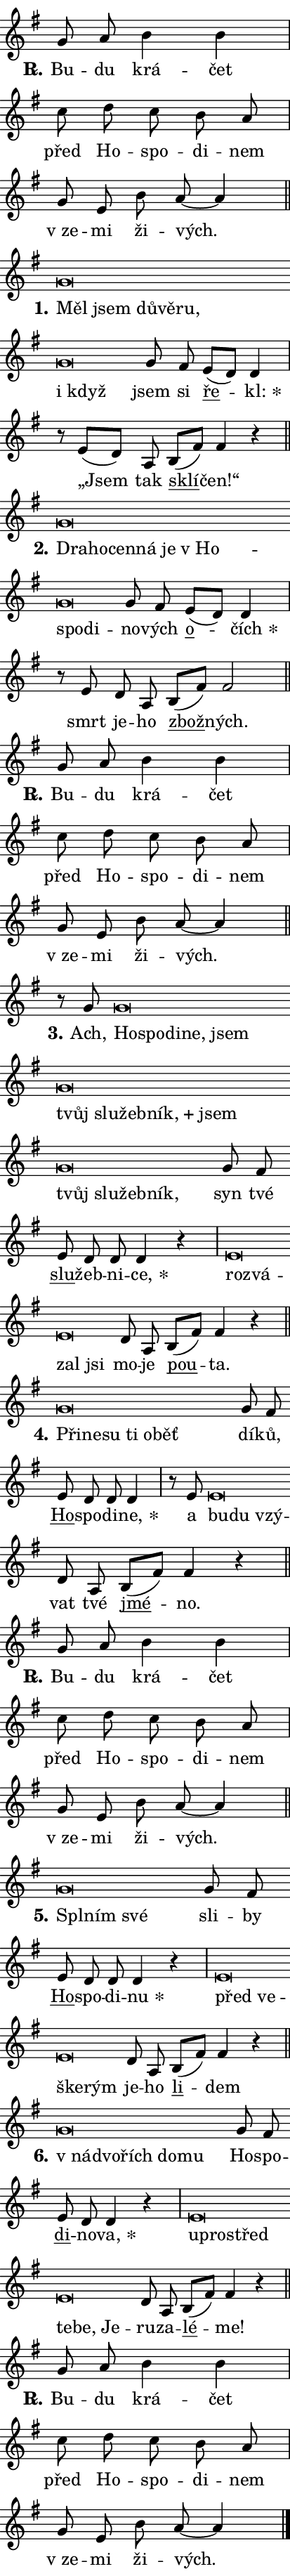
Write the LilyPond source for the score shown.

\version "2.24.0"
\header { tagline = "" }
\paper {
  indent = 0\cm
  top-margin = 0\cm
  right-margin = 0\cm
  bottom-margin = 0\cm
  left-margin = 0\cm
  paper-width = 7\cm
  page-breaking = #ly:one-page-breaking
  system-system-spacing.basic-distance = #11
  score-system-spacing.basic-distance = #11
  ragged-last = ##f
}


%% Author: Thomas Morley
%% https://lists.gnu.org/archive/html/lilypond-user/2020-05/msg00002.html
#(define (line-position grob)
"Returns position of @var[grob} in current system:
   @code{'start}, if at first time-step
   @code{'end}, if at last time-step
   @code{'middle} otherwise
"
  (let* ((col (ly:item-get-column grob))
         (ln (ly:grob-object col 'left-neighbor))
         (rn (ly:grob-object col 'right-neighbor))
         (col-to-check-left (if (ly:grob? ln) ln col))
         (col-to-check-right (if (ly:grob? rn) rn col))
         (break-dir-left
           (and
             (ly:grob-property col-to-check-left 'non-musical #f)
             (ly:item-break-dir col-to-check-left)))
         (break-dir-right
           (and
             (ly:grob-property col-to-check-right 'non-musical #f)
             (ly:item-break-dir col-to-check-right))))
        (cond ((eqv? 1 break-dir-left) 'start)
              ((eqv? -1 break-dir-right) 'end)
              (else 'middle))))

#(define (tranparent-at-line-position vctor)
  (lambda (grob)
  "Relying on @code{line-position} select the relevant enry from @var{vctor}.
Used to determine transparency,"
    (case (line-position grob)
      ((end) (not (vector-ref vctor 0)))
      ((middle) (not (vector-ref vctor 1)))
      ((start) (not (vector-ref vctor 2))))))

noteHeadBreakVisibility =
#(define-music-function (break-visibility)(vector?)
"Makes @code{NoteHead}s transparent relying on @var{break-visibility}"
#{
  \override NoteHead.transparent =
    #(tranparent-at-line-position break-visibility)
#})

#(define delete-ledgers-for-transparent-note-heads
  (lambda (grob)
    "Reads whether a @code{NoteHead} is transparent.
If so this @code{NoteHead} is removed from @code{'note-heads} from
@var{grob}, which is supposed to be @code{LedgerLineSpanner}.
As a result ledgers are not printed for this @code{NoteHead}"
    (let* ((nhds-array (ly:grob-object grob 'note-heads))
           (nhds-list
             (if (ly:grob-array? nhds-array)
                 (ly:grob-array->list nhds-array)
                 '()))
           ;; Relies on the transparent-property being done before
           ;; Staff.LedgerLineSpanner.after-line-breaking is executed.
           ;; This is fragile ...
           (to-keep
             (remove
               (lambda (nhd)
                 (ly:grob-property nhd 'transparent #f))
               nhds-list)))
      ;; TODO find a better method to iterate over grob-arrays, similiar
      ;; to filter/remove etc for lists
      ;; For now rebuilt from scratch
      (set! (ly:grob-object grob 'note-heads)  '())
      (for-each
        (lambda (nhd)
          (ly:pointer-group-interface::add-grob grob 'note-heads nhd))
        to-keep))))

hideNotes = {
  \noteHeadBreakVisibility #begin-of-line-visible
}
unHideNotes = {
  \noteHeadBreakVisibility #all-visible
}

% work-around for resetting accidentals
% https://lilypond.org/doc/v2.23/Documentation/notation/displaying-rhythms#unmetered-music
cadenzaMeasure = {
  \cadenzaOff
  \partial 1024 s1024
  \cadenzaOn
}

#(define-markup-command (accent layout props text) (markup?)
  "Underline accented syllable"
  (interpret-markup layout props
    #{\markup \override #'(offset . 4.3) \underline { #text }#}))

responsum = \markup \concat {
  "R" \hspace #-1.05 \path #0.1 #'((moveto 0 0.07) (lineto 0.9 0.8)) \hspace #0.05 "."
}

\layout {
    \context {
        \Staff
        \remove "Time_signature_engraver"
        \override LedgerLineSpanner.after-line-breaking = #delete-ledgers-for-transparent-note-heads
    }
    \context {
        \Voice {
            \override NoteHead.output-attributes = #'((class . "notehead"))
            \override Hairpin.height = #0.55
        }
    }
    \context {
        \Lyrics {
            \override StanzaNumber.output-attributes = #'((class . "stanzanumber"))
            \override LyricSpace.minimum-distance = #0.9
            \override LyricText.font-name = #"TeX Gyre Schola"
            \override LyricText.font-size = 1
            \override StanzaNumber.font-name = #"TeX Gyre Schola Bold"
            \override StanzaNumber.font-size = 1
        }
    }
}

% magnetic-lyrics.ily
%
%   written by
%     Jean Abou Samra <jean@abou-samra.fr>
%     Werner Lemberg <wl@gnu.org>
%
%   adapted by
%     Jiri Hon <jiri.hon@gmail.com>
%
% Version 2022-Apr-15

% https://www.mail-archive.com/lilypond-user@gnu.org/msg149350.html

#(define (Left_hyphen_pointer_engraver context)
   "Collect syllable-hyphen-syllable occurrences in lyrics and store
them in properties.  This engraver only looks to the left.  For
example, if the lyrics input is @code{foo -- bar}, it does the
following.

@itemize @bullet
@item
Set the @code{text} property of the @code{LyricHyphen} grob between
@q{foo} and @q{bar} to @code{foo}.

@item
Set the @code{left-hyphen} property of the @code{LyricText} grob with
text @q{foo} to the @code{LyricHyphen} grob between @q{foo} and
@q{bar}.
@end itemize

Use this auxiliary engraver in combination with the
@code{lyric-@/text::@/apply-@/magnetic-@/offset!} hook."
   (let ((hyphen #f)
         (text #f))
     (make-engraver
      (acknowledgers
       ((lyric-syllable-interface engraver grob source-engraver)
        (set! text grob)))
      (end-acknowledgers
       ((lyric-hyphen-interface engraver grob source-engraver)
        ;(when (not (grob::has-interface grob 'lyric-space-interface))
          (set! hyphen grob)));)
      ((stop-translation-timestep engraver)
       (when (and text hyphen)
         (ly:grob-set-object! text 'left-hyphen hyphen))
       (set! text #f)
       (set! hyphen #f)))))

#(define (lyric-text::apply-magnetic-offset! grob)
   "If the space between two syllables is less than the value in
property @code{LyricText@/.details@/.squash-threshold}, move the right
syllable to the left so that it gets concatenated with the left
syllable.

Use this function as a hook for
@code{LyricText@/.after-@/line-@/breaking} if the
@code{Left_@/hyphen_@/pointer_@/engraver} is active."
   (let ((hyphen (ly:grob-object grob 'left-hyphen #f)))
     (when hyphen
       (let ((left-text (ly:spanner-bound hyphen LEFT)))
         (when (grob::has-interface left-text 'lyric-syllable-interface)
           (let* ((common (ly:grob-common-refpoint grob left-text X))
                  (this-x-ext (ly:grob-extent grob common X))
                  (left-x-ext
                   (begin
                     ;; Trigger magnetism for left-text.
                     (ly:grob-property left-text 'after-line-breaking)
                     (ly:grob-extent left-text common X)))
                  ;; `delta` is the gap width between two syllables.
                  (delta (- (interval-start this-x-ext)
                            (interval-end left-x-ext)))
                  (details (ly:grob-property grob 'details))
                  (threshold (assoc-get 'squash-threshold details 0.2)))
             (when (< delta threshold)
               (let* (;; We have to manipulate the input text so that
                      ;; ligatures crossing syllable boundaries are not
                      ;; disabled.  For languages based on the Latin
                      ;; script this is essentially a beautification.
                      ;; However, for non-Western scripts it can be a
                      ;; necessity.
                      (lt (ly:grob-property left-text 'text))
                      (rt (ly:grob-property grob 'text))
                      (is-space (grob::has-interface hyphen 'lyric-space-interface))
                      (space (if is-space " " ""))
                      (space-markup (grob-interpret-markup grob " "))
                      (space-size (interval-length (ly:stencil-extent space-markup X)))
                      (extra-delta (if is-space space-size 0))
                      ;; Append new syllable.
                      (ltrt-space (if (and (string? lt) (string? rt))
                                (string-append lt space rt)
                                (make-concat-markup (list lt space rt))))
                      ;; Right-align `ltrt` to the right side.
                      (ltrt-space-markup (grob-interpret-markup
                               grob
                               (make-translate-markup
                                (cons (interval-length this-x-ext) 0)
                                (make-right-align-markup ltrt-space)))))
                 (begin
                   ;; Don't print `left-text`.
                   (ly:grob-set-property! left-text 'stencil #f)
                   ;; Set text and stencil (which holds all collected
                   ;; syllables so far) and shift it to the left.
                   (ly:grob-set-property! grob 'text ltrt-space)
                   (ly:grob-set-property! grob 'stencil ltrt-space-markup)
                   (ly:grob-translate-axis! grob (- (- delta extra-delta)) X))))))))))


#(define (lyric-hyphen::displace-bounds-first grob)
   ;; Make very sure this callback isn't triggered too early.
   (let ((left (ly:spanner-bound grob LEFT))
         (right (ly:spanner-bound grob RIGHT)))
     (ly:grob-property left 'after-line-breaking)
     (ly:grob-property right 'after-line-breaking)
     (ly:lyric-hyphen::print grob)))

squashThreshold = #0.4

\layout {
  \context {
    \Lyrics
    \consists #Left_hyphen_pointer_engraver
    \override LyricText.after-line-breaking =
      #lyric-text::apply-magnetic-offset!
    \override LyricHyphen.stencil = #lyric-hyphen::displace-bounds-first
    \override LyricText.details.squash-threshold = \squashThreshold
    \override LyricHyphen.minimum-distance = 0
    \override LyricHyphen.minimum-length = \squashThreshold
  }
}

squash = \override LyricText.details.squash-threshold = 9999
unSquash = \override LyricText.details.squash-threshold = \squashThreshold

left = \override LyricText.self-alignment-X = #LEFT
unLeft = \revert LyricText.self-alignment-X

starOffset = #(lambda (grob) 
                (let ((x_offset (ly:self-alignment-interface::aligned-on-x-parent grob)))
                  (if (= x_offset 0) 0 (+ x_offset 1.2))))

star = #(define-music-function (syllable)(string?)
"Append star separator at the end of a syllable"
#{
  \once \override LyricText.X-offset = #starOffset
  \lyricmode { \markup {
    #syllable
    \override #'((font-name . "TeX Gyre Schola Bold")) \hspace #0.2 \lower #0.65 \larger "*"
  } }
#})

starAccent = #(define-music-function (syllable)(string?)
"Append star separator at the end of a syllable and make accent"
#{
  \once \override LyricText.X-offset = #starOffset
  \lyricmode { \markup {
    \accent #syllable
    \override #'((font-name . "TeX Gyre Schola Bold")) \hspace #0.2 \lower #0.65 \larger "*"
  } }
#})

breath = #(define-music-function (syllable)(string?)
"Append breathing indicator at the end of a syllable"
#{
  \lyricmode { \markup { #syllable "+" } }
#})

optionalBreath = #(define-music-function (syllable)(string?)
"Append optional breathing indicator at the end of a syllable"
#{
  \lyricmode { \markup { #syllable "(+)" } }
#})


\score {
    <<
        \new Voice = "melody" { \cadenzaOn \key g \major \relative { g'8 a b4 b \cadenzaMeasure \bar "|" c8 d c b a \cadenzaMeasure \bar "|" g e b' a~ a4 \cadenzaMeasure \bar "||" \break } }
        \new Lyrics \lyricsto "melody" { \lyricmode { \set stanza = \responsum
Bu -- du krá -- čet před Ho -- spo -- di -- nem "v ze" -- mi ži -- vých. } }
    >>
    \layout {}
}

\score {
    <<
        \new Voice = "melody" { \cadenzaOn \key g \major \relative { g'\breve*1/16 \hideNotes \breve*1/16 \bar "" \breve*1/16 \bar "" \breve*1/16 \bar "" \breve*1/16 \bar "" \breve*1/16 \breve*1/16 \bar "" \unHideNotes g8 fis \bar "" e[( d)] d4 \cadenzaMeasure \bar "|" r8 e8[( d8)] a \bar "" b[( fis')] fis4 r \cadenzaMeasure \bar "||" \break } }
        \new Lyrics \lyricsto "melody" { \lyricmode { \set stanza = "1."
\left Měl \squash jsem dů -- vě -- ru, i když \unLeft \unSquash jsem si \markup \accent ře -- \star kl: „Jsem tak \markup \accent sklí -- čen!“ } }
    >>
    \layout {}
}

\score {
    <<
        \new Voice = "melody" { \cadenzaOn \key g \major \relative { g'\breve*1/16 \hideNotes \breve*1/16 \bar "" \breve*1/16 \bar "" \breve*1/16 \bar "" \breve*1/16 \bar "" \breve*1/16 \bar "" \breve*1/16 \breve*1/16 \bar "" \unHideNotes g8 fis \bar "" e[( d)] d4 \cadenzaMeasure \bar "|" r8 e8 d8 a \bar "" b[( fis')] fis2 \cadenzaMeasure \bar "||" \break } }
        \new Lyrics \lyricsto "melody" { \lyricmode { \set stanza = "2."
\left Dra -- \squash ho -- cen -- ná je "v Ho" -- spo -- di -- \unLeft \unSquash no -- vých \markup \accent o -- \star čích smrt je -- ho \markup \accent zbož -- ných. } }
    >>
    \layout {}
}

\score {
    <<
        \new Voice = "melody" { \cadenzaOn \key g \major \relative { g'8 a b4 b \cadenzaMeasure \bar "|" c8 d c b a \cadenzaMeasure \bar "|" g e b' a~ a4 \cadenzaMeasure \bar "||" \break } }
        \new Lyrics \lyricsto "melody" { \lyricmode { \set stanza = \responsum
Bu -- du krá -- čet před Ho -- spo -- di -- nem "v ze" -- mi ži -- vých. } }
    >>
    \layout {}
}

\score {
    <<
        \new Voice = "melody" { \cadenzaOn \key g \major \relative { r8 g' g\breve*1/16 \hideNotes \breve*1/16 \bar "" \breve*1/16 \bar "" \breve*1/16 \bar "" \breve*1/16 \bar "" \breve*1/16 \bar "" \breve*1/16 \bar "" \breve*1/16 \bar "" \breve*1/16 \bar "" \breve*1/16 \bar "" \breve*1/16 \bar "" \breve*1/16 \bar "" \breve*1/16 \breve*1/16 \bar "" \unHideNotes g8 fis \bar "" e d d d4 r \cadenzaMeasure \bar "|" e\breve*1/16 \hideNotes \breve*1/16 \bar "" \breve*1/16 \breve*1/16 \bar "" \unHideNotes d8 a \bar "" b[( fis')] fis4 r \cadenzaMeasure \bar "||" \break } }
        \new Lyrics \lyricsto "melody" { \lyricmode { \set stanza = "3."
Ach, \left Ho -- \squash spo -- di -- ne, jsem tvůj slu -- žeb -- \breath "ník," jsem tvůj slu -- žeb -- ník, \unLeft \unSquash syn tvé \markup \accent slu -- žeb -- ni -- \star ce, \left roz -- \squash vá -- zal jsi \unLeft \unSquash mo -- je \markup \accent pou -- ta. } }
    >>
    \layout {}
}

\score {
    <<
        \new Voice = "melody" { \cadenzaOn \key g \major \relative { g'\breve*1/16 \hideNotes \breve*1/16 \bar "" \breve*1/16 \bar "" \breve*1/16 \bar "" \breve*1/16 \breve*1/16 \bar "" \unHideNotes g8 fis \bar "" e d d d4 \cadenzaMeasure \bar "|" r8 e e\breve*1/16 \hideNotes \breve*1/16 \breve*1/16 \bar "" \unHideNotes d8 a \bar "" b[( fis')] fis4 r \cadenzaMeasure \bar "||" \break } }
        \new Lyrics \lyricsto "melody" { \lyricmode { \set stanza = "4."
\left Při -- \squash ne -- su ti o -- běť \unLeft \unSquash dí -- ků, \markup \accent Ho -- spo -- di -- \star ne, a \left bu -- \squash du vzý -- \unLeft \unSquash vat tvé \markup \accent jmé -- no. } }
    >>
    \layout {}
}

\score {
    <<
        \new Voice = "melody" { \cadenzaOn \key g \major \relative { g'8 a b4 b \cadenzaMeasure \bar "|" c8 d c b a \cadenzaMeasure \bar "|" g e b' a~ a4 \cadenzaMeasure \bar "||" \break } }
        \new Lyrics \lyricsto "melody" { \lyricmode { \set stanza = \responsum
Bu -- du krá -- čet před Ho -- spo -- di -- nem "v ze" -- mi ži -- vých. } }
    >>
    \layout {}
}

\score {
    <<
        \new Voice = "melody" { \cadenzaOn \key g \major \relative { g'\breve*1/16 \hideNotes \breve*1/16 \breve*1/16 \bar "" \unHideNotes g8 fis \bar "" e d d d4 r \cadenzaMeasure \bar "|" e\breve*1/16 \hideNotes \breve*1/16 \bar "" \breve*1/16 \breve*1/16 \bar "" \unHideNotes d8 a \bar "" b[( fis')] fis4 r \cadenzaMeasure \bar "||" \break } }
        \new Lyrics \lyricsto "melody" { \lyricmode { \set stanza = "5."
\left Spl -- \squash ním své \unLeft \unSquash sli -- by \markup \accent Ho -- spo -- di -- \star nu \left před \squash ve -- ške -- rým \unLeft \unSquash je -- ho \markup \accent li -- dem } }
    >>
    \layout {}
}

\score {
    <<
        \new Voice = "melody" { \cadenzaOn \key g \major \relative { g'\breve*1/16 \hideNotes \breve*1/16 \bar "" \breve*1/16 \bar "" \breve*1/16 \breve*1/16 \bar "" \unHideNotes g8 fis \bar "" e d d4 r \cadenzaMeasure \bar "|" e\breve*1/16 \hideNotes \breve*1/16 \bar "" \breve*1/16 \bar "" \breve*1/16 \bar "" \breve*1/16 \breve*1/16 \bar "" \unHideNotes d8 a \bar "" b[( fis')] fis4 r \cadenzaMeasure \bar "||" \break } }
        \new Lyrics \lyricsto "melody" { \lyricmode { \set stanza = "6."
\left "v ná" -- \squash dvo -- řích do -- mu \unLeft \unSquash Ho -- spo -- \markup \accent di -- no -- \star va, \left u -- \squash pro -- střed te -- be, Je -- \unLeft \unSquash ru -- za -- \markup \accent lé -- me! } }
    >>
    \layout {}
}

\score {
    <<
        \new Voice = "melody" { \cadenzaOn \key g \major \relative { g'8 a b4 b \cadenzaMeasure \bar "|" c8 d c b a \cadenzaMeasure \bar "|" g e b' a~ a4 \cadenzaMeasure \bar "||" \break } \bar "|." }
        \new Lyrics \lyricsto "melody" { \lyricmode { \set stanza = \responsum
Bu -- du krá -- čet před Ho -- spo -- di -- nem "v ze" -- mi ži -- vých. } }
    >>
    \layout {}
}
